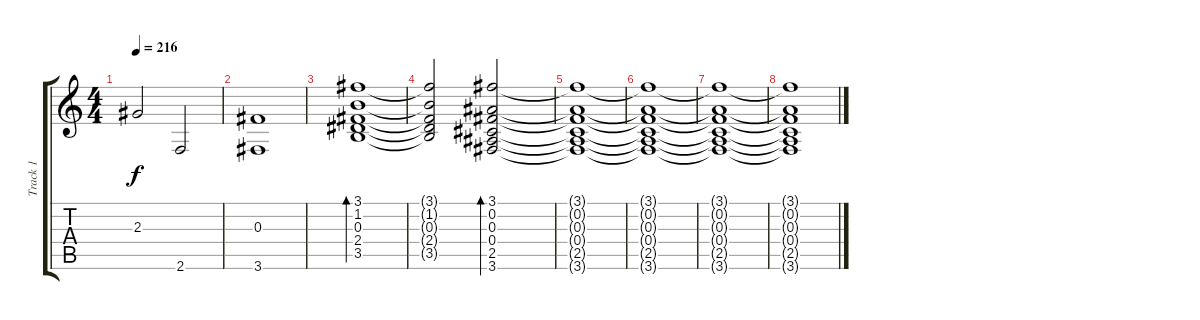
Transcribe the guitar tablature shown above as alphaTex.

\track ("Track 1" "Track 1") {instrument acousticguitarsteel}
\staff {score tabs}
\tuning (Eb4 Bb3 Gb3 Db3 Ab2 Eb2) {hide}
\ts (4 4)
\tempo 216
\clef g2
\ks c
2.3.2{dy f} 2.6.2 |
(0.3 3.6).1 |
(3.1 1.2 0.3 2.4 3.5).1{bd 480} |
(3.1{t} 1.2{t} 0.3{t} 2.4{t} 3.5{t}).2 (3.1 0.2 0.3 0.4 2.5 3.6).2{bd 480} |
(3.1{t} 0.2{t} 0.3{t} 0.4{t} 2.5{t} 3.6{t}).1 |
(3.1{t} 0.2{t} 0.3{t} 0.4{t} 2.5{t} 3.6{t}).1 |
(3.1{t} 0.2{t} 0.3{t} 0.4{t} 2.5{t} 3.6{t}).1 |
(3.1{t} 0.2{t} 0.3{t} 0.4{t} 2.5{t} 3.6{t}).1
